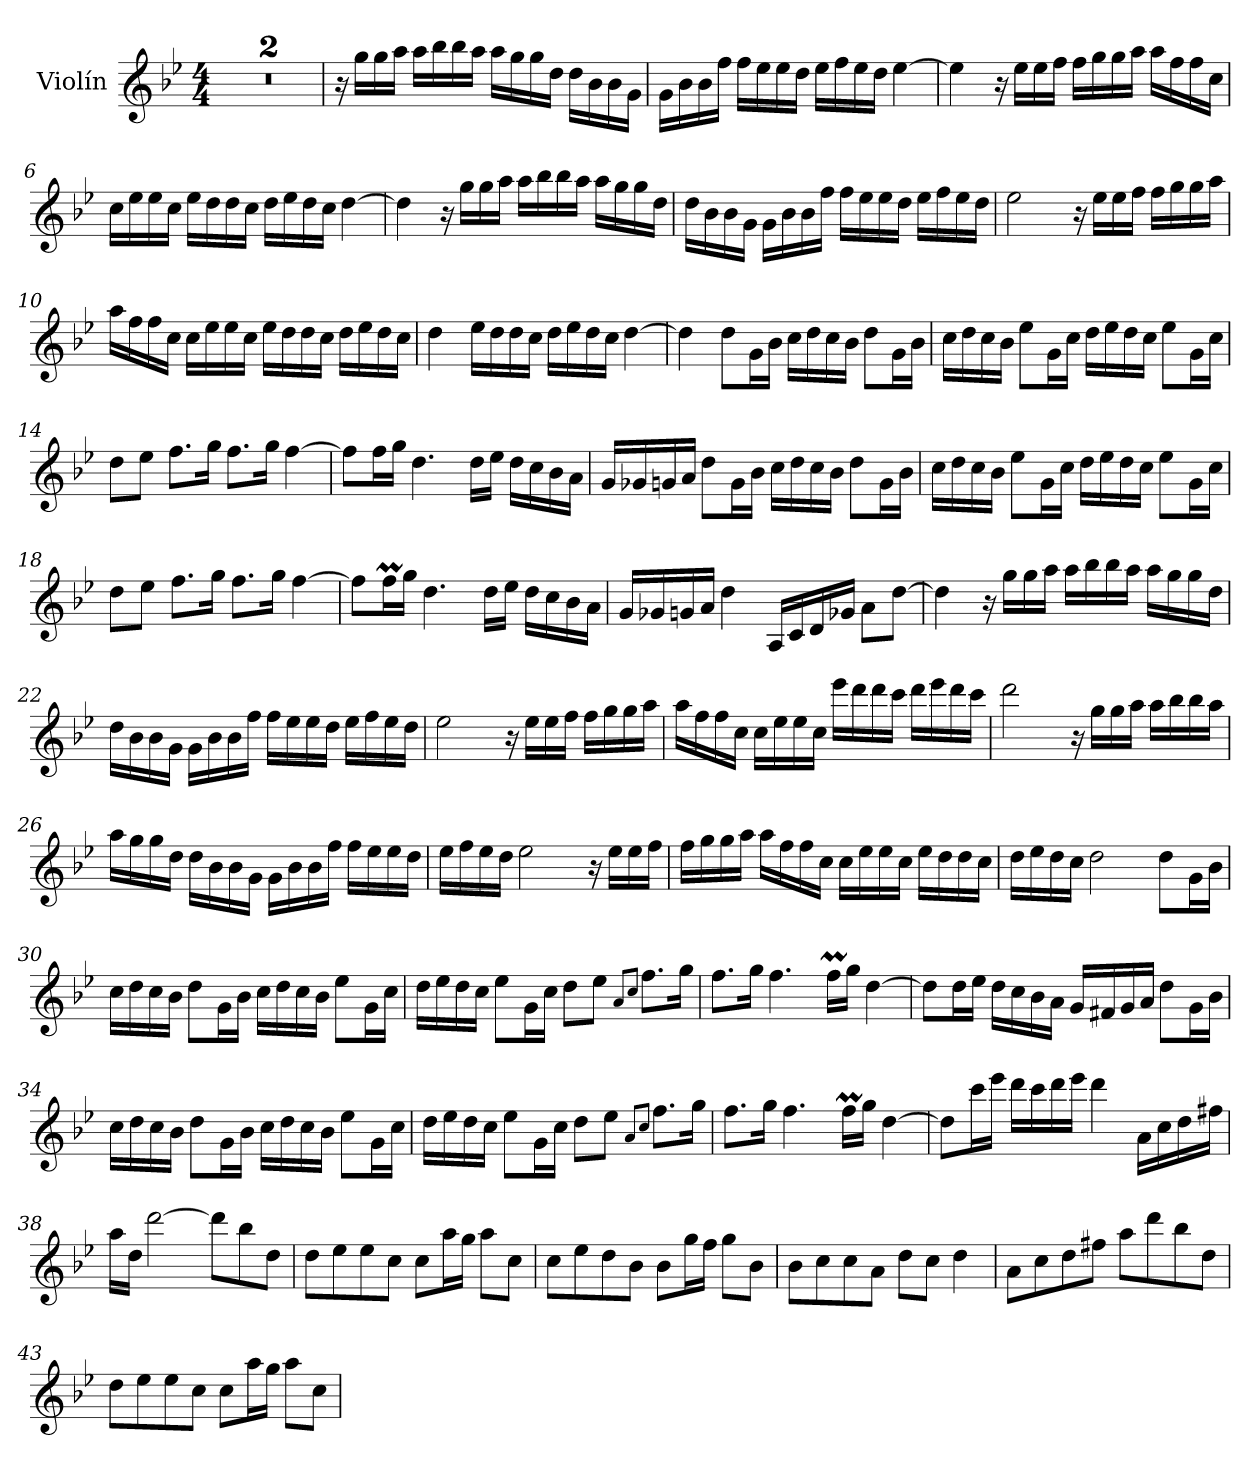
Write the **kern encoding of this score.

**kern	**dynam
*part1	*part1
*staff1	*staff1
*I"Violín	*
*I'Vln.	*
*clefG2	*
*k[b-e-]	*
*M4/4	*
=1	=1
!	!LO:DY:b
1r	mp
=2	=2
1r	.
=3	=3
16r	.
16gg\LL	.
16gg\	.
16aa\JJ	.
16aa\LL	.
16bb-\	.
16bb-\	.
16aa\JJ	.
16aa\LL	.
16gg\	.
16gg\	.
16dd\JJ	.
16dd\LL	.
16b-\	.
16b-\	.
16g\JJ	.
=4	=4
16g\LL	.
16b-\	.
16b-\	.
16ff\JJ	.
16ff\LL	.
16ee-\	.
16ee-\	.
16dd\JJ	.
16ee-\LL	.
16ff\	.
16ee-\	.
16dd\JJ	.
[4ee-\	.
!!LO:LB:g=z
=5	=5
4ee-\]	.
16r	.
16ee-\LL	.
16ee-\	.
16ff\JJ	.
16ff\LL	.
16gg\	.
16gg\	.
16aa\JJ	.
16aa\LL	.
16ff\	.
16ff\	.
16cc\JJ	.
=6	=6
16cc\LL	.
16ee-\	.
16ee-\	.
16cc\JJ	.
16ee-\LL	.
16dd\	.
16dd\	.
16cc\JJ	.
16dd\LL	.
16ee-\	.
16dd\	.
16cc\JJ	.
[4dd\	.
=7	=7
4dd\]	.
16r	.
16gg\LL	.
16gg\	.
16aa\JJ	.
16aa\LL	.
16bb-\	.
16bb-\	.
16aa\JJ	.
16aa\LL	.
16gg\	.
16gg\	.
16dd\JJ	.
!!LO:LB:g=z
=8	=8
16dd\LL	.
16b-\	.
16b-\	.
16g\JJ	.
16g\LL	.
16b-\	.
16b-\	.
16ff\JJ	.
16ff\LL	.
16ee-\	.
16ee-\	.
16dd\JJ	.
16ee-\LL	.
16ff\	.
16ee-\	.
16dd\JJ	.
=9	=9
2ee-\	.
16r	.
16ee-\LL	.
16ee-\	.
16ff\JJ	.
16ff\LL	.
16gg\	.
16gg\	.
16aa\JJ	.
=10	=10
16aa\LL	.
16ff\	.
16ff\	.
16cc\JJ	.
16cc\LL	.
16ee-\	.
16ee-\	.
16cc\JJ	.
16ee-\LL	.
16dd\	.
16dd\	.
16cc\JJ	.
16dd\LL	.
16ee-\	.
16dd\	.
16cc\JJ	.
!!LO:LB:g=z
=11	=11
4dd\	.
16ee-\LL	.
16dd\	.
16dd\	.
16cc\JJ	.
16dd\LL	.
16ee-\	.
16dd\	.
16cc\JJ	.
[4dd\	.
=12	=12
4dd\]	.
8dd\L	.
16g\L	.
16b-\JJ	.
16cc\LL	.
16dd\	.
16cc\	.
16b-\JJ	.
8dd\L	.
16g\L	.
16b-\JJ	.
=13	=13
16cc\LL	.
16dd\	.
16cc\	.
16b-\JJ	.
8ee-\L	.
16g\L	.
16cc\JJ	.
16dd\LL	.
16ee-\	.
16dd\	.
16cc\JJ	.
8ee-\L	.
16g\L	.
16cc\JJ	.
=14	=14
8dd\L	.
8ee-\J	.
8.ff\L	.
16gg\Jk	.
8.ff\L	.
16gg\Jk	.
[4ff\	.
!!LO:LB:g=z
=15	=15
8ff\L]	.
16ff\L	.
16gg\JJ	.
4.dd\	.
16dd\LL	.
16ee-\JJ	.
16dd\LL	.
16cc\	.
16b-\	.
16a\JJ	.
=16	=16
16g/LL	.
16g-X/	.
16gn/	.
16a/JJ	.
8dd\L	.
16g\L	.
16b-\JJ	.
16cc\LL	.
16dd\	.
16cc\	.
16b-\JJ	.
8dd\L	.
16g\L	.
16b-\JJ	.
=17	=17
16cc\LL	.
16dd\	.
16cc\	.
16b-\JJ	.
8ee-\L	.
16g\L	.
16cc\JJ	.
16dd\LL	.
16ee-\	.
16dd\	.
16cc\JJ	.
8ee-\L	.
16g\L	.
16cc\JJ	.
=18	=18
8dd\L	.
8ee-\J	.
8.ff\L	.
16gg\Jk	.
8.ff\L	.
16gg\Jk	.
[4ff\	.
!!LO:LB:g=z
=19	=19
8ff\L]	.
16ffM\L	.
16gg\JJ	.
4.dd\	.
16dd\LL	.
16ee-\JJ	.
16dd\LL	.
16cc\	.
16b-\	.
16a\JJ	.
=20	=20
16g/LL	.
16g-X/	.
16gn/	.
16a/JJ	.
4dd\	.
16A/LL	.
16c/	.
16d/	.
16g-X/JJ	.
8a\L	.
[8dd\J	.
=21	=21
4dd\]	.
16r	.
16gg\LL	.
16gg\	.
16aa\JJ	.
16aa\LL	.
16bb-\	.
16bb-\	.
16aa\JJ	.
16aa\LL	.
16gg\	.
16gg\	.
16dd\JJ	.
!!LO:LB:g=z
=22	=22
16dd\LL	.
16b-\	.
16b-\	.
16g\JJ	.
16g\LL	.
16b-\	.
16b-\	.
16ff\JJ	.
16ff\LL	.
16ee-\	.
16ee-\	.
16dd\JJ	.
16ee-\LL	.
16ff\	.
16ee-\	.
16dd\JJ	.
=23	=23
2ee-\	.
16r	.
16ee-\LL	.
16ee-\	.
16ff\JJ	.
16ff\LL	.
16gg\	.
16gg\	.
16aa\JJ	.
=24	=24
16aa\LL	.
16ff\	.
16ff\	.
16cc\JJ	.
16cc\LL	.
16ee-\	.
16ee-\	.
16cc\JJ	.
16eee-\LL	.
16ddd\	.
16ddd\	.
16ccc\JJ	.
16ddd\LL	.
16eee-\	.
16ddd\	.
16ccc\JJ	.
!!LO:LB:g=z
=25	=25
2ddd\	.
16r	.
16gg\LL	.
16gg\	.
16aa\JJ	.
16aa\LL	.
16bb-\	.
16bb-\	.
16aa\JJ	.
=26	=26
16aa\LL	.
16gg\	.
16gg\	.
16dd\JJ	.
16dd\LL	.
16b-\	.
16b-\	.
16g\JJ	.
16g\LL	.
16b-\	.
16b-\	.
16ff\JJ	.
16ff\LL	.
16ee-\	.
16ee-\	.
16dd\JJ	.
=27	=27
16ee-\LL	.
16ff\	.
16ee-\	.
16dd\JJ	.
2ee-\	.
16r	.
16ee-\LL	.
16ee-\	.
16ff\JJ	.
!!LO:LB:g=z
=28	=28
16ff\LL	.
16gg\	.
16gg\	.
16aa\JJ	.
16aa\LL	.
16ff\	.
16ff\	.
16cc\JJ	.
16cc\LL	.
16ee-\	.
16ee-\	.
16cc\JJ	.
16ee-\LL	.
16dd\	.
16dd\	.
16cc\JJ	.
=29	=29
16dd\LL	.
16ee-\	.
16dd\	.
16cc\JJ	.
2dd\	.
8dd\L	.
16g\L	.
16b-\JJ	.
=30	=30
16cc\LL	.
16dd\	.
16cc\	.
16b-\JJ	.
8dd\L	.
16g\L	.
16b-\JJ	.
16cc\LL	.
16dd\	.
16cc\	.
16b-\JJ	.
8ee-\L	.
16g\L	.
16cc\JJ	.
!!LO:LB:g=z
=31	=31
16dd\LL	.
16ee-\	.
16dd\	.
16cc\JJ	.
8ee-\L	.
16g\L	.
16cc\JJ	.
8dd\L	.
8ee-\J	.
8qa/L	.
8qcc/J	.
8.ff\L	.
16gg\Jk	.
=32	=32
8.ff\L	.
16gg\Jk	.
4.ff\	.
16ffM\LL	.
16gg\JJ	.
[4dd\	.
=33	=33
8dd\L]	.
16dd\L	.
16ee-\JJ	.
16dd\LL	.
16cc\	.
16b-\	.
16a\JJ	.
16g/LL	.
16f#X/	.
16g/	.
16a/JJ	.
8dd\L	.
16g\L	.
16b-\JJ	.
=34	=34
16cc\LL	.
16dd\	.
16cc\	.
16b-\JJ	.
8dd\L	.
16g\L	.
16b-\JJ	.
16cc\LL	.
16dd\	.
16cc\	.
16b-\JJ	.
8ee-\L	.
16g\L	.
16cc\JJ	.
!!LO:PB:g=z
=35	=35
16dd\LL	.
16ee-\	.
16dd\	.
16cc\JJ	.
8ee-\L	.
16g\L	.
16cc\JJ	.
8dd\L	.
8ee-\J	.
8qa/L	.
8qcc/J	.
8.ff\L	.
16gg\Jk	.
=36	=36
8.ff\L	.
16gg\Jk	.
4.ff\	.
16ffM\LL	.
16gg\JJ	.
[4dd\	.
=37	=37
8dd\L]	.
16ccc\L	.
16eee-\JJ	.
16ddd\LL	.
16ccc\	.
16ddd\	.
16eee-\JJ	.
4ddd\	.
16a\LL	.
16cc\	.
16dd\	.
16ff#X\JJ	.
=38	=38
16aa\LL	.
16dd\JJ	.
[2ddd\	.
8ddd\L]	.
8bb-\	.
8dd\J	.
!!LO:LB:g=z
=39	=39
8dd\L	.
8ee-\	.
8ee-\	.
8cc\J	.
8cc\L	.
16aa\L	.
16gg\JJ	.
8aa\L	.
8cc\J	.
=40	=40
8cc\L	.
8ee-\	.
8dd\	.
8b-\J	.
8b-\L	.
16gg\L	.
16ff\JJ	.
8gg\L	.
8b-\J	.
=41	=41
8b-\L	.
8cc\	.
8cc\	.
8a\J	.
8dd\L	.
8cc\J	.
4dd\	.
=42	=42
8a\L	.
8cc\	.
8dd\	.
8ff#X\J	.
8aa\L	.
8ddd\	.
8bb-\	.
8dd\J	.
=43	=43
8dd\L	.
8ee-\	.
8ee-\	.
8cc\J	.
8cc\L	.
16aa\L	.
16gg\JJ	.
8aa\L	.
8cc\J	.
=	=
*-	*-
